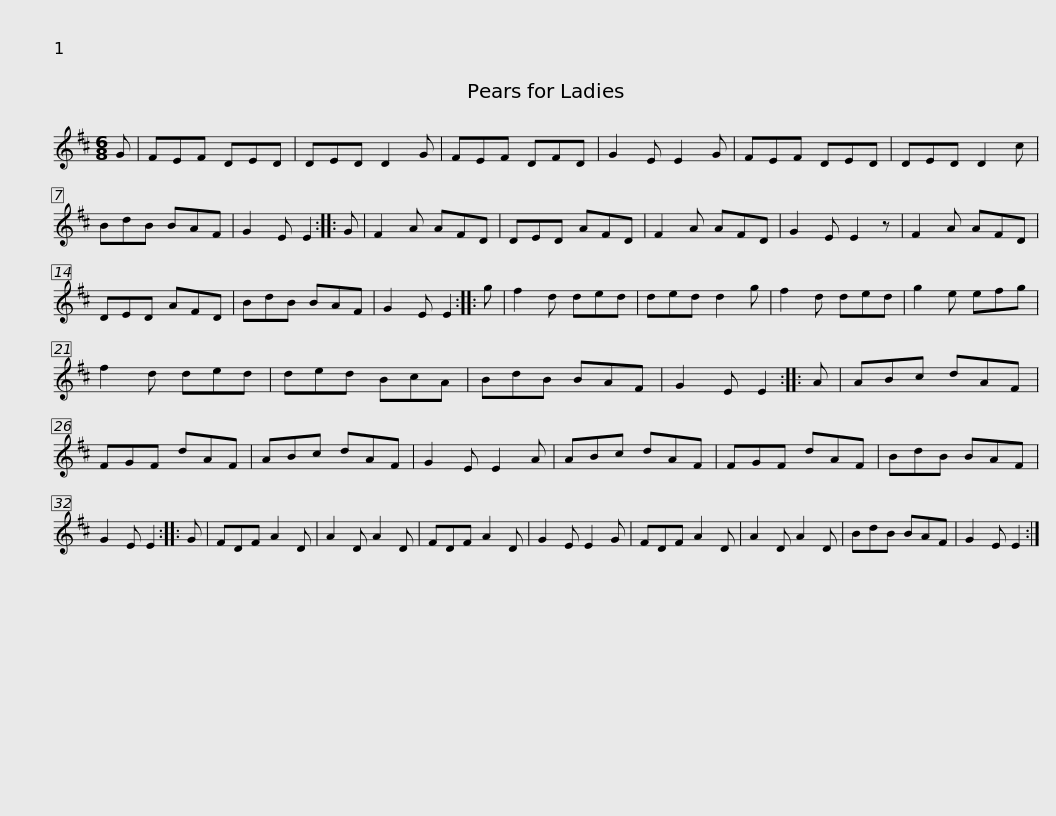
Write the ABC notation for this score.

X:1
L:1/8
M:6/8
I:linebreak $
K:D
V:1 treble
V:1
 G | FEF DED | DED D2 G | FEF DFD | G2 E E2 G | %5
 FEF DED | DED D2 c | BdB BAF |$ G2 E E2 :: G | %10
 F2 A AFD | DED AFD | F2 A AFD | G2 E E2 z | F2 A AFD | %15
 DED AFD |$ BdB BAF | G2 E E2 :: g | f2 d ded | %20
 ded d2 g | f2 d ded | g2 e efg | f2 d ded | ded BcA |$ %25
 BdB BAF | G2 E E2 :: A | ABc dAF | FGF dAF | %30
 ABc dAF | G2 E E2 A | ABc dAF |$ FGF dAF | BdB BAF | %35
 G2 E E2 :: G | FDF A2 D | A2 D A2 D | FDF A2 D | %40
 G2 E E2 G |$ FDF A2 D | A2 D A2 D | BdB BAF | G2 E E2 :| %45
